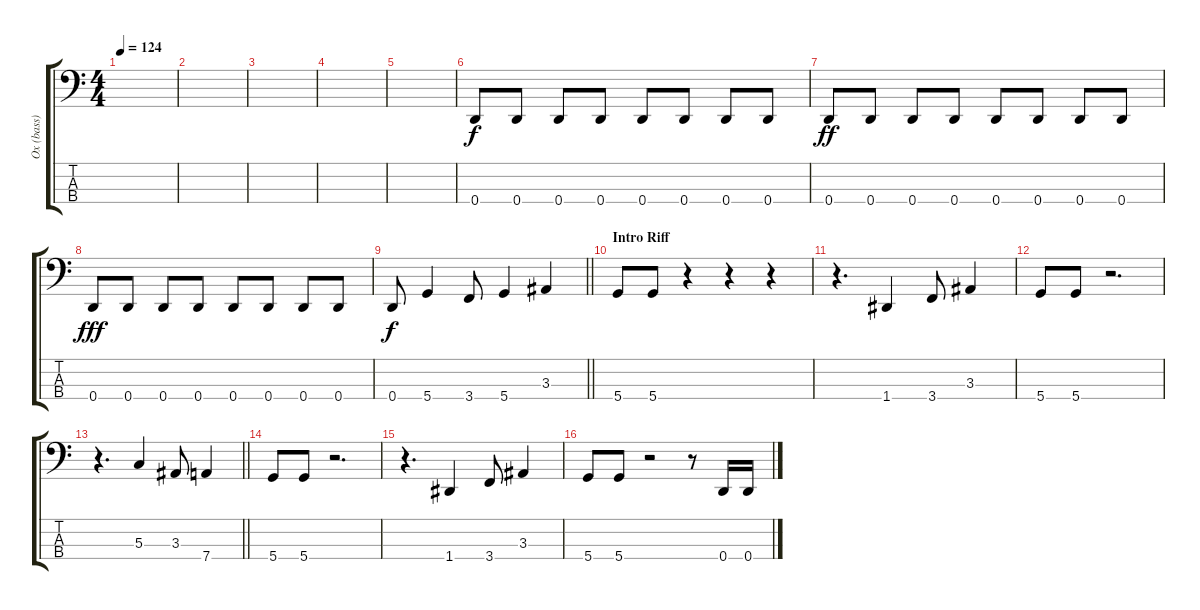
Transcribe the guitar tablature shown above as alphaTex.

\track ("Ox (bass)" "Ox (bass)") {instrument electricbasspick}
\staff {score tabs}
\tuning (F2 C2 G1 D1) {hide}
\ts (4 4)
\tempo 124
\clef f4
\ks c
|
|
|
|
|
0.4.8 0.4.8 0.4.8 0.4.8 0.4.8 0.4.8 0.4.8 0.4.8 |
0.4.8{dy ff} 0.4.8 0.4.8 0.4.8 0.4.8 0.4.8 0.4.8 0.4.8 |
0.4.8{dy fff} 0.4.8 0.4.8 0.4.8 0.4.8 0.4.8 0.4.8 0.4.8 |
\barLineRight lightlight
0.4.8{dy f} 5.4.4 3.4.8 5.4.4 3.3.4 |
\section ("" "Intro Riff")
5.4.8 5.4.8 r.4 r.4 r.4 |
r.4{d} 1.4.4 3.4.8 3.3.4 |
5.4.8 5.4.8 r.2{d} |
\barLineRight lightlight
r.4{d} 5.3.4 3.3.8 7.4.4 |
5.4.8 5.4.8 r.2{d} |
r.4{d} 1.4.4 3.4.8 3.3.4 |
5.4.8 5.4.8 r.2 r.8 0.4.16 0.4.16
